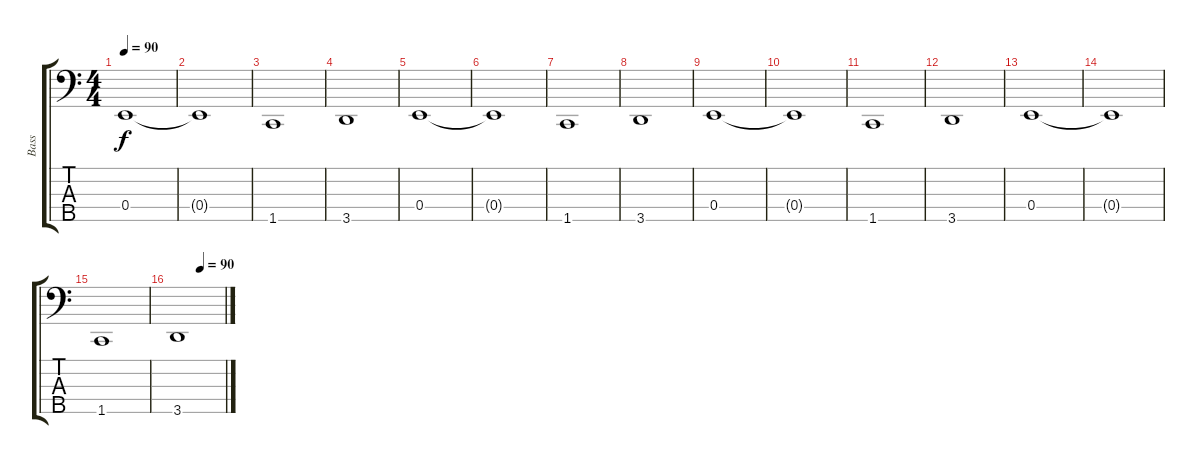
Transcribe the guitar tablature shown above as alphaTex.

\track ("Bass" "Bass") {instrument electricbassfinger}
\staff {score tabs}
\tuning (G2 D2 A1 E1 B0) {hide}
\ts (4 4)
\tempo 90
\tempo 85
\tempo 90
\clef f4
\ks c
0.4.1{dy f instrument electricbassfinger} |
0.4{t}.1 |
1.5.1 |
3.5.1 |
0.4.1 |
0.4{t}.1 |
1.5.1 |
3.5.1 |
0.4.1 |
0.4{t}.1 |
1.5.1 |
3.5.1 |
0.4.1 |
0.4{t}.1 |
1.5.1 |
\tempo (90 0.5)
3.5.1
